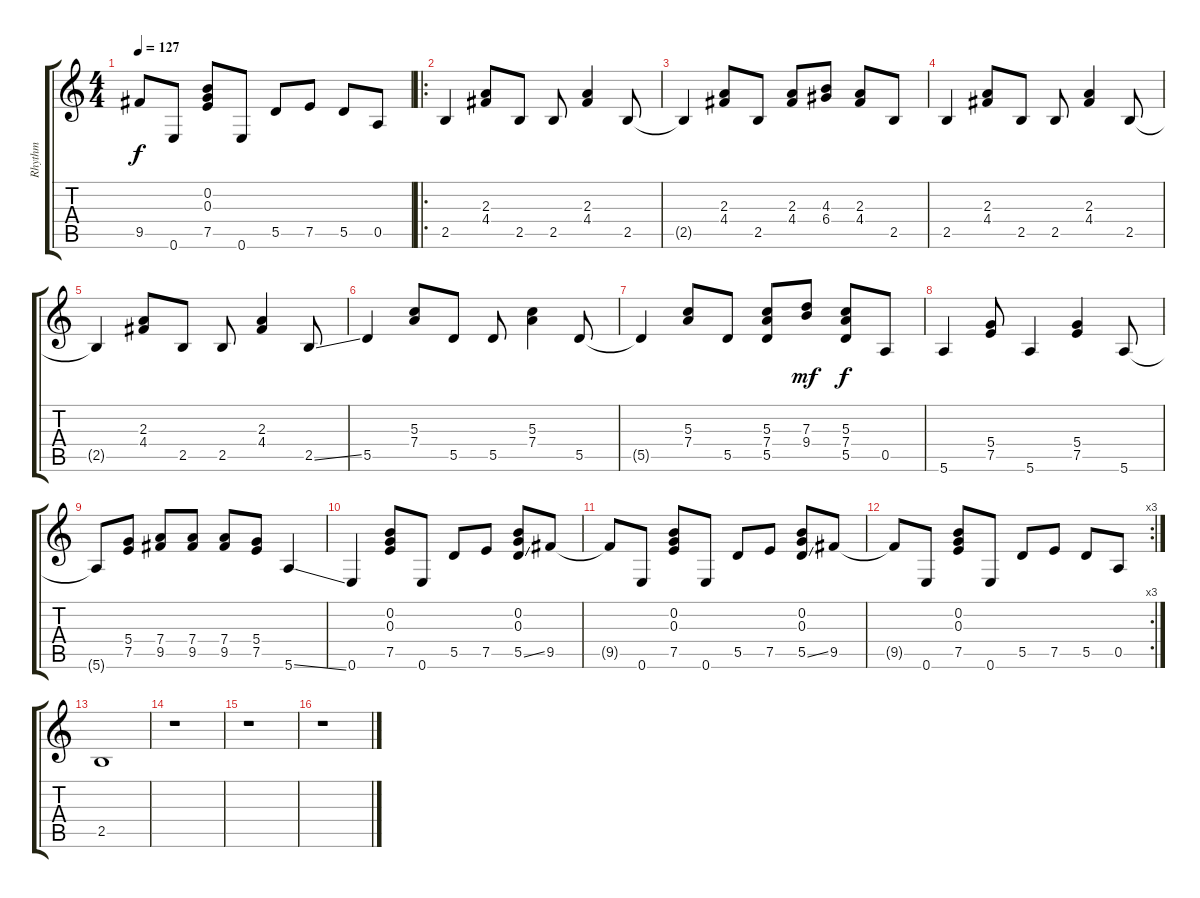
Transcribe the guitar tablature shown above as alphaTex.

\track ("Rhythm" "Rhythm") {instrument electricguitarjazz}
\staff {score tabs}
\tuning (E4 B3 G3 D3 A2 E2) {hide}
\ts (4 4)
\tempo 127
\clef g2
\ks c
9.5{t}.8{dy f} 0.6.8 (0.2 0.3 7.5).8 0.6.8 5.5.8 7.5.8 5.5.8 0.5.8 |
\ro
2.5.4 (2.3 4.4).8 2.5.8 2.5.8 (2.3 4.4).4 2.5.8 |
2.5{t}.4 (2.3 4.4).8 2.5.8 (2.3 4.4).8 (4.3 6.4).8 (2.3 4.4).8 2.5.8 |
2.5.4 (2.3 4.4).8 2.5.8 2.5.8 (2.3 4.4).4 2.5.8 |
2.5{t}.4 (2.3 4.4).8 2.5.8 2.5.8 (2.3 4.4).4 2.5{ss}.8 |
5.5.4 (5.3 7.4).8 5.5.8 5.5.8 (5.3 7.4).4 5.5.8 |
5.5{t}.4 (5.3 7.4).8 5.5.8 (5.3 7.4 5.5).8 (7.3 9.4).8{dy mf} (5.3 7.4 5.5).8{dy f} 0.5.8 |
5.6.4 (5.4 7.5).8 5.6.4 (5.4 7.5).4 5.6.8 |
5.6{t}.8 (5.4 7.5).8 (7.4 9.5).8 (7.4 9.5).8 (7.4 9.5).8 (5.4 7.5).8 5.6{ss}.4 |
0.6.4 (0.2 0.3 7.5).8 0.6.8 5.5.8 7.5.8 (0.2 0.3 5.5{ss}).8 9.5.8 |
9.5{t}.8 0.6.8 (0.2 0.3 7.5).8 0.6.8 5.5.8 7.5.8 (0.2 0.3 5.5{ss}).8 9.5.8 |
\rc 3
9.5{t}.8 0.6.8 (0.2 0.3 7.5).8 0.6.8 5.5.8 7.5.8 5.5.8 0.5.8 |
2.5.1 |
r.1 |
r.1 |
r.1
